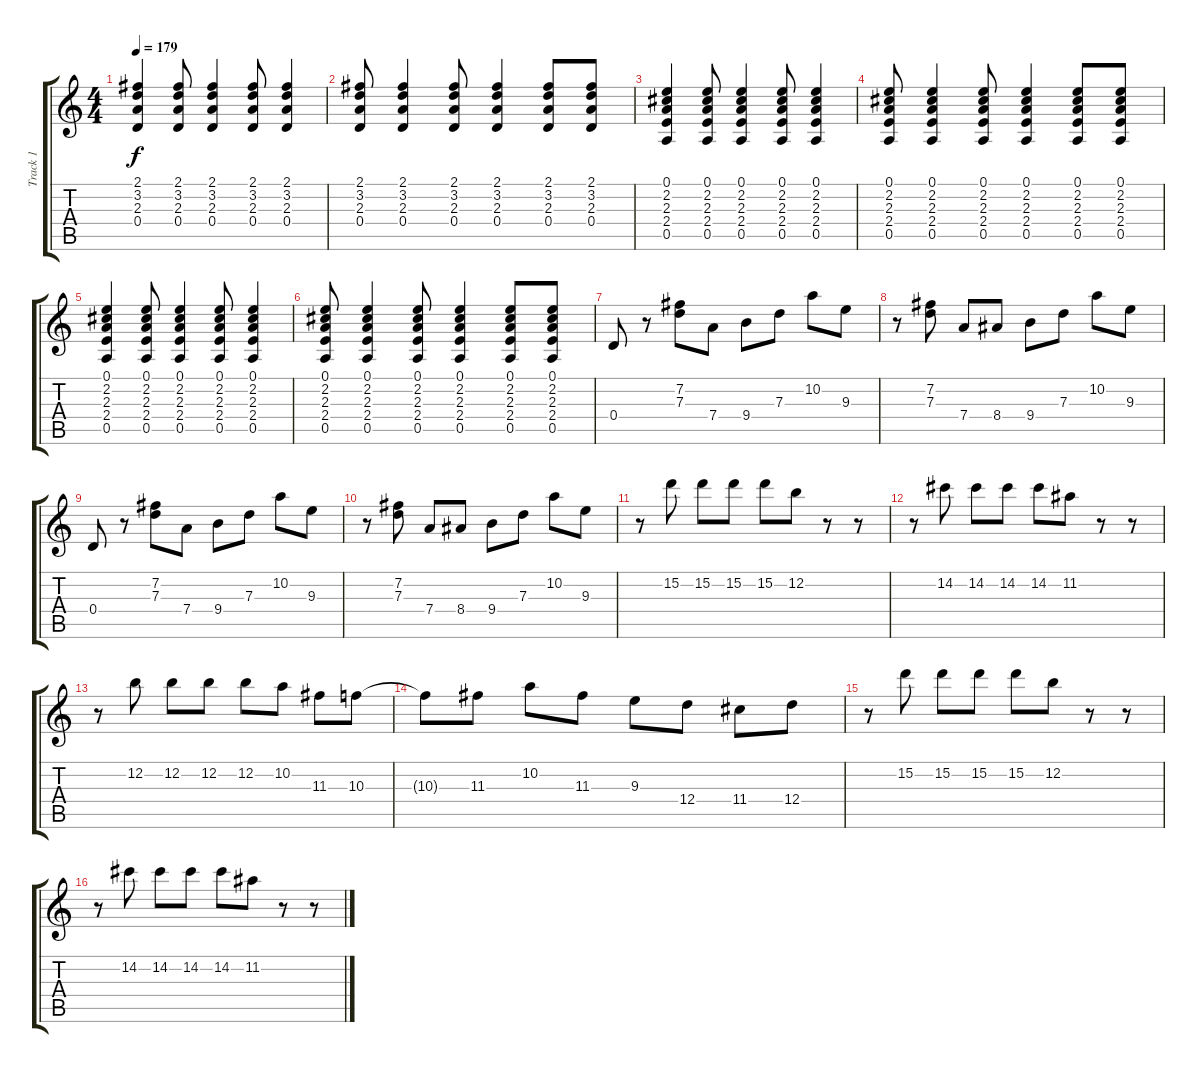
\track ("Track 1" "Track 1") {instrument acousticguitarsteel}
\staff {score tabs}
\tuning (E4 B3 G3 D3 A2 E2) {hide}
\ts (4 4)
\tempo 179
\clef g2
\ks c
(2.1 3.2 2.3 0.4).4{dy f} (2.1 3.2 2.3 0.4).8 (2.1 3.2 2.3 0.4).4 (2.1 3.2 2.3 0.4).8 (2.1 3.2 2.3 0.4).4 |
(2.1 3.2 2.3 0.4).8 (2.1 3.2 2.3 0.4).4 (2.1 3.2 2.3 0.4).8 (2.1 3.2 2.3 0.4).4 (2.1 3.2 2.3 0.4).8 (2.1 3.2 2.3 0.4).8 |
(0.1 2.2 2.3 2.4 0.5).4 (0.1 2.2 2.3 2.4 0.5).8 (0.1 2.2 2.3 2.4 0.5).4 (0.1 2.2 2.3 2.4 0.5).8 (0.1 2.2 2.3 2.4 0.5).4 |
(0.1 2.2 2.3 2.4 0.5).8 (0.1 2.2 2.3 2.4 0.5).4 (0.1 2.2 2.3 2.4 0.5).8 (0.1 2.2 2.3 2.4 0.5).4 (0.1 2.2 2.3 2.4 0.5).8 (0.1 2.2 2.3 2.4 0.5).8 |
(0.1 2.2 2.3 2.4 0.5).4 (0.1 2.2 2.3 2.4 0.5).8 (0.1 2.2 2.3 2.4 0.5).4 (0.1 2.2 2.3 2.4 0.5).8 (0.1 2.2 2.3 2.4 0.5).4 |
(0.1 2.2 2.3 2.4 0.5).8 (0.1 2.2 2.3 2.4 0.5).4 (0.1 2.2 2.3 2.4 0.5).8 (0.1 2.2 2.3 2.4 0.5).4 (0.1 2.2 2.3 2.4 0.5).8 (0.1 2.2 2.3 2.4 0.5).8 |
0.4.8 r.8 (7.2 7.3).8 7.4.8 9.4.8 7.3.8 10.2.8 9.3.8 |
r.8 (7.2 7.3).8 7.4.8 8.4.8 9.4.8 7.3.8 10.2.8 9.3.8 |
0.4.8 r.8 (7.2 7.3).8 7.4.8 9.4.8 7.3.8 10.2.8 9.3.8 |
r.8 (7.2 7.3).8 7.4.8 8.4.8 9.4.8 7.3.8 10.2.8 9.3.8 |
r.8 15.2.8 15.2.8 15.2.8 15.2.8 12.2.8 r.8 r.8 |
r.8 14.2.8 14.2.8 14.2.8 14.2.8 11.2.8 r.8 r.8 |
r.8 12.2.8 12.2.8 12.2.8 12.2.8 10.2.8 11.3.8 10.3.8 |
10.3{t}.8 11.3.8 10.2.8 11.3.8 9.3.8 12.4.8 11.4.8 12.4.8 |
r.8 15.2.8 15.2.8 15.2.8 15.2.8 12.2.8 r.8 r.8 |
r.8 14.2.8 14.2.8 14.2.8 14.2.8 11.2.8 r.8 r.8
